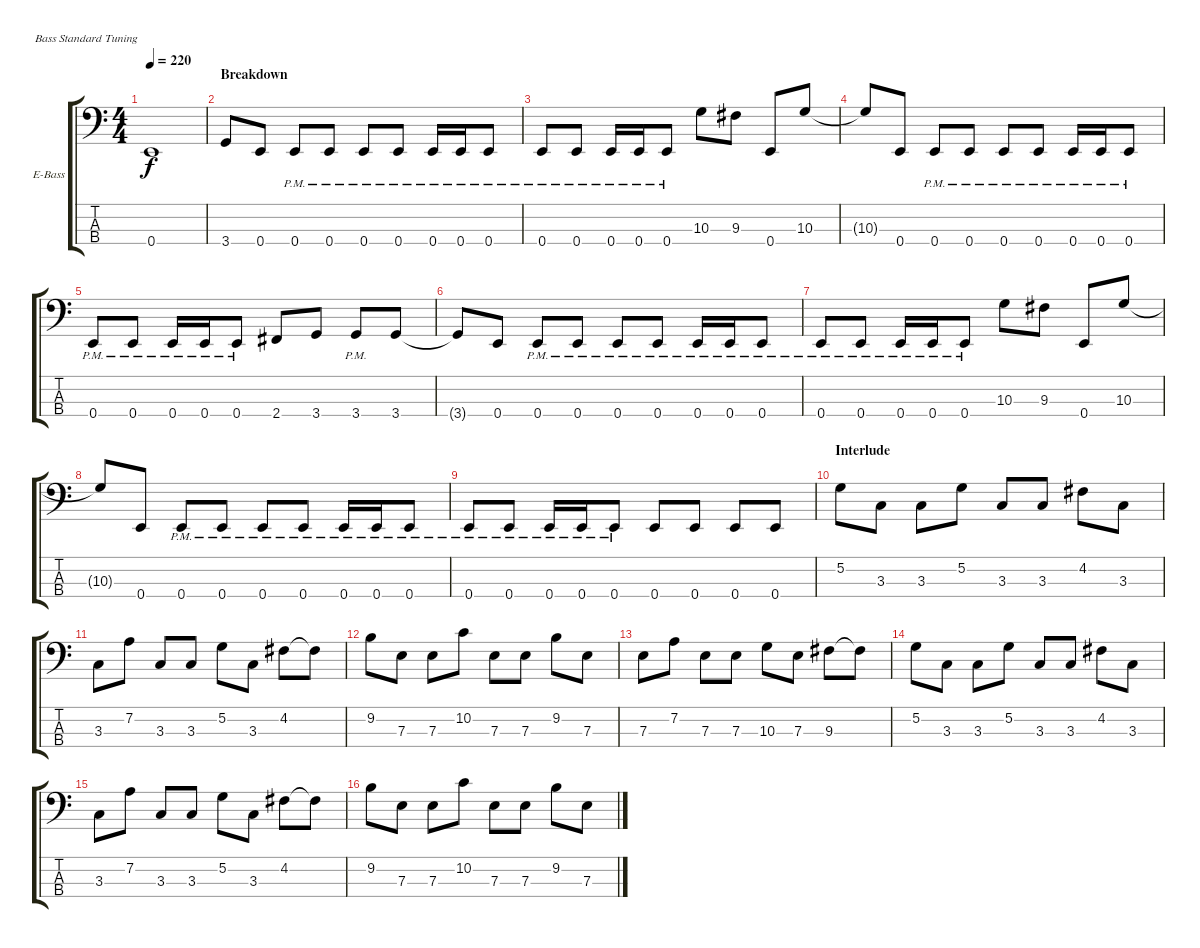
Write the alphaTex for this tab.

\bracketExtendMode groupsimilarinstruments
\firstSystemTrackNameOrientation horizontal
\otherSystemsTrackNameOrientation horizontal
\track ("Electric Bass" "E-Bass") {instrument electricbassfinger}
\staff {score tabs}
\tuning (G2 D2 A1 E1)
\ts (4 4)
\tempo 220
\clef f4
\ks c
0.4.1{dy f} |
\section ("" "Breakdown")
3.4.8 0.4.8 0.4{pm}.8 0.4{pm}.8 0.4{pm}.8 0.4{pm}.8 0.4{pm}.16 0.4{pm}.16 0.4{pm}.8 |
0.4{pm}.8 0.4{pm}.8 0.4{pm}.16 0.4{pm}.16 0.4{pm}.8 10.3.8 9.3.8 0.4.8 10.3.8 |
10.3{t}.8 0.4.8 0.4{pm}.8 0.4{pm}.8 0.4{pm}.8 0.4{pm}.8 0.4{pm}.16 0.4{pm}.16 0.4{pm}.8 |
0.4{pm}.8 0.4{pm}.8 0.4{pm}.16 0.4{pm}.16 0.4{pm}.8 2.4.8 3.4.8 3.4{pm}.8 3.4.8 |
3.4{t}.8 0.4.8 0.4{pm}.8 0.4{pm}.8 0.4{pm}.8 0.4{pm}.8 0.4{pm}.16 0.4{pm}.16 0.4{pm}.8 |
0.4{pm}.8 0.4{pm}.8 0.4{pm}.16 0.4{pm}.16 0.4{pm}.8 10.3.8 9.3.8 0.4.8 10.3.8 |
10.3{t}.8 0.4.8 0.4{pm}.8 0.4{pm}.8 0.4{pm}.8 0.4{pm}.8 0.4{pm}.16 0.4{pm}.16 0.4{pm}.8 |
0.4{pm}.8 0.4{pm}.8 0.4{pm}.16 0.4{pm}.16 0.4{pm}.8 0.4.8 0.4.8 0.4.8 0.4.8 |
\section ("" "Interlude")
5.2.8 3.3.8 3.3.8 5.2.8 3.3.8 3.3.8 4.2.8 3.3.8 |
3.3.8 7.2.8 3.3.8 3.3.8 5.2.8 3.3.8 4.2.8 4.2{t}.8 |
9.2.8 7.3.8 7.3.8 10.2.8 7.3.8 7.3.8 9.2.8 7.3.8 |
7.3.8 7.2.8 7.3.8 7.3.8 10.3.8 7.3.8 9.3.8 9.3{t}.8 |
5.2.8 3.3.8 3.3.8 5.2.8 3.3.8 3.3.8 4.2.8 3.3.8 |
3.3.8 7.2.8 3.3.8 3.3.8 5.2.8 3.3.8 4.2.8 4.2{t}.8 |
9.2.8 7.3.8 7.3.8 10.2.8 7.3.8 7.3.8 9.2.8 7.3.8
